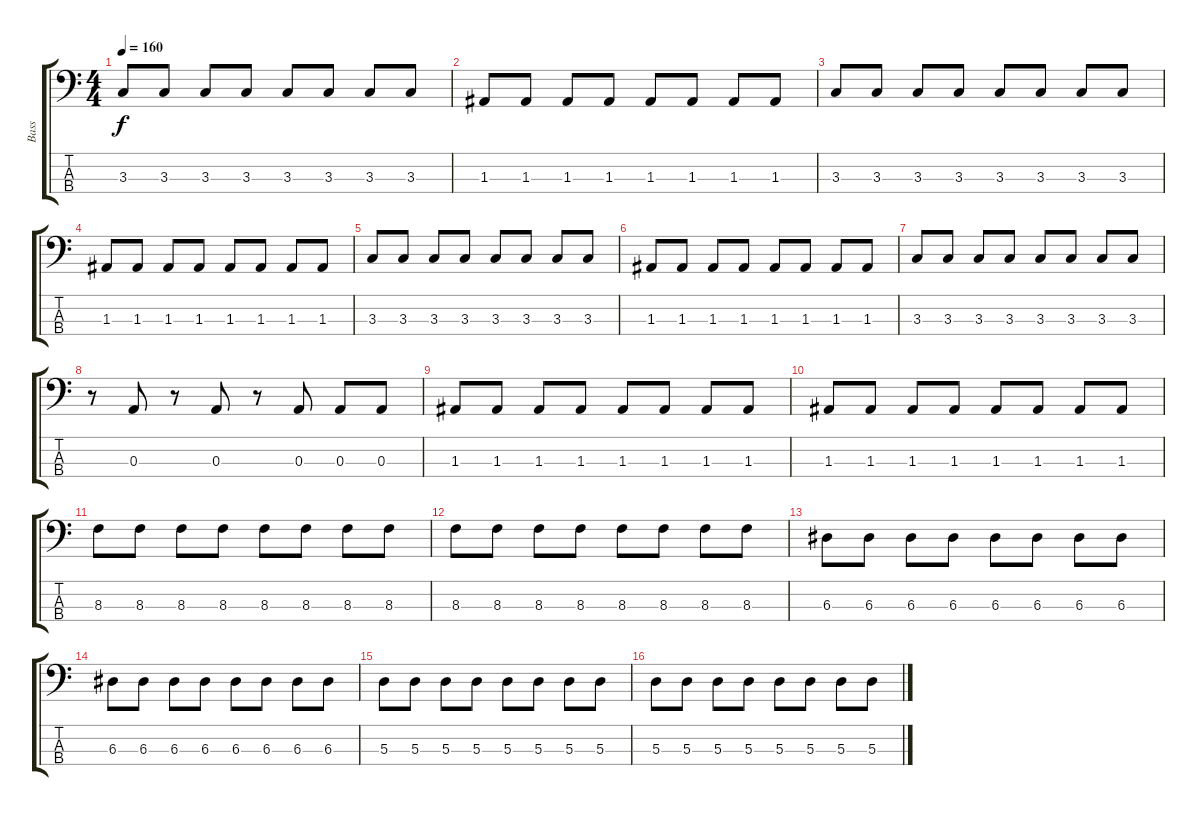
\track ("Bass" "Bass") {instrument electricbassfinger}
\staff {score tabs}
\tuning (G2 D2 A1 E1) {hide}
\ts (4 4)
\tempo 160
\clef f4
\ks c
3.3.8{dy f} 3.3.8 3.3.8 3.3.8 3.3.8 3.3.8 3.3.8 3.3.8 |
1.3.8 1.3.8 1.3.8 1.3.8 1.3.8 1.3.8 1.3.8 1.3.8 |
3.3.8 3.3.8 3.3.8 3.3.8 3.3.8 3.3.8 3.3.8 3.3.8 |
1.3.8 1.3.8 1.3.8 1.3.8 1.3.8 1.3.8 1.3.8 1.3.8 |
3.3.8 3.3.8 3.3.8 3.3.8 3.3.8 3.3.8 3.3.8 3.3.8 |
1.3.8 1.3.8 1.3.8 1.3.8 1.3.8 1.3.8 1.3.8 1.3.8 |
3.3.8 3.3.8 3.3.8 3.3.8 3.3.8 3.3.8 3.3.8 3.3.8 |
r.8 0.3.8 r.8 0.3.8 r.8 0.3.8 0.3.8 0.3.8 |
1.3.8 1.3.8 1.3.8 1.3.8 1.3.8 1.3.8 1.3.8 1.3.8 |
1.3.8 1.3.8 1.3.8 1.3.8 1.3.8 1.3.8 1.3.8 1.3.8 |
8.3.8 8.3.8 8.3.8 8.3.8 8.3.8 8.3.8 8.3.8 8.3.8 |
8.3.8 8.3.8 8.3.8 8.3.8 8.3.8 8.3.8 8.3.8 8.3.8 |
6.3.8 6.3.8 6.3.8 6.3.8 6.3.8 6.3.8 6.3.8 6.3.8 |
6.3.8 6.3.8 6.3.8 6.3.8 6.3.8 6.3.8 6.3.8 6.3.8 |
5.3.8 5.3.8 5.3.8 5.3.8 5.3.8 5.3.8 5.3.8 5.3.8 |
5.3.8 5.3.8 5.3.8 5.3.8 5.3.8 5.3.8 5.3.8 5.3.8
